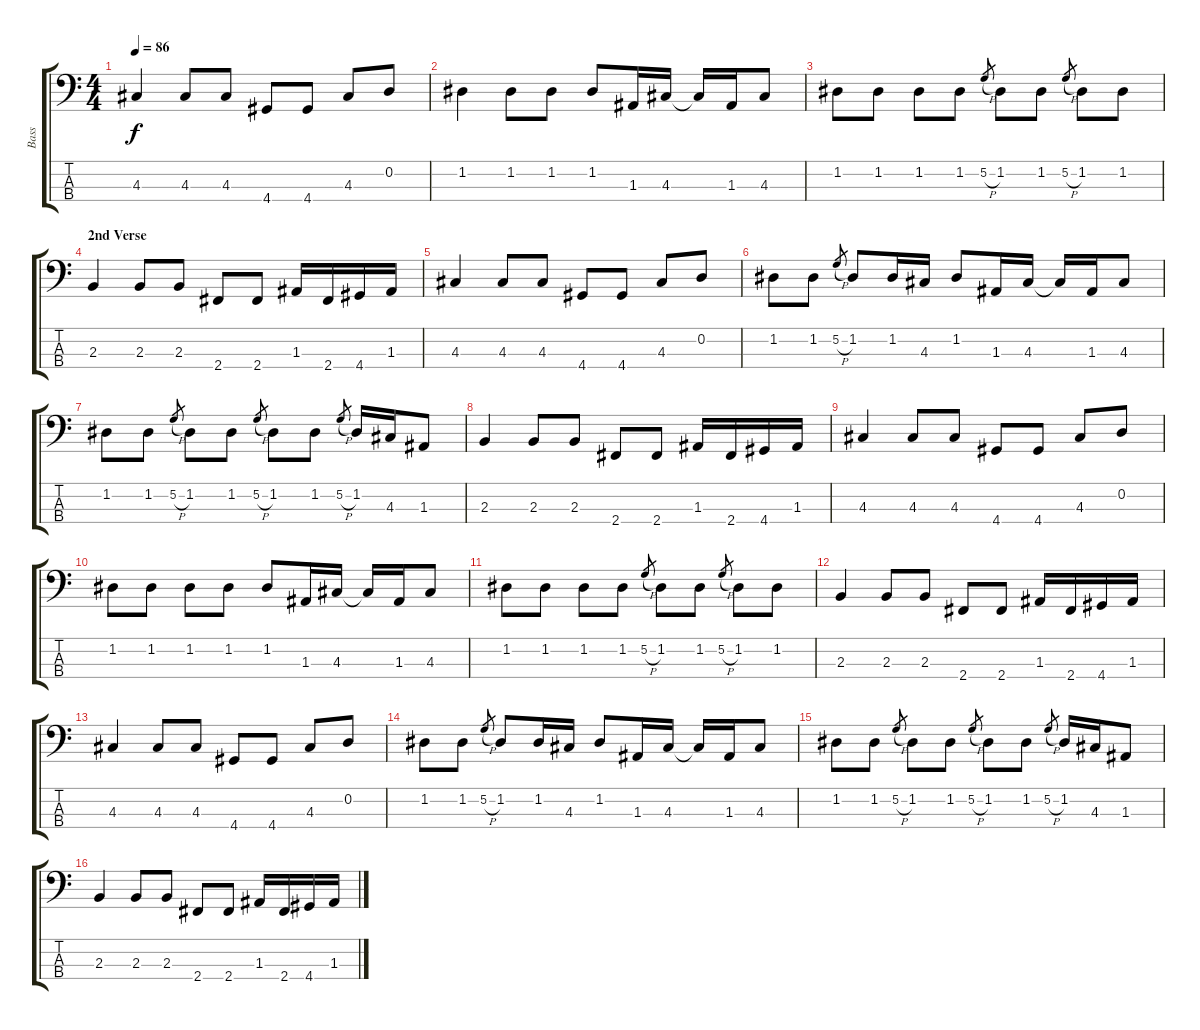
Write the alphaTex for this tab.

\track ("Bass" "Bass") {instrument electricbassfinger}
\staff {score tabs}
\tuning (G2 D2 A1 E1) {hide}
\ts (4 4)
\tempo 86
\clef f4
\ks c
4.3.4{dy f} 4.3.8 4.3.8 4.4.8 4.4.8 4.3.8 0.2.8 |
1.2.4 1.2.8 1.2.8 1.2.8 1.3.16 4.3.16 4.3{t}.16 1.3.16 4.3.8 |
1.2.8 1.2.8 1.2.8 1.2.8 5.2{h}.8{gr} 1.2.8 1.2.8 5.2{h}.8{gr} 1.2.8 1.2.8 |
\section ("" "2nd Verse")
2.3.4 2.3.8 2.3.8 2.4.8 2.4.8 1.3.16 2.4.16 4.4.16 1.3.16 |
4.3.4 4.3.8 4.3.8 4.4.8 4.4.8 4.3.8 0.2.8 |
1.2.8 1.2.8 5.2{h}.8{gr} 1.2.8 1.2.16 4.3.16 1.2.8 1.3.16 4.3.16 4.3{t}.16 1.3.16 4.3.8 |
1.2.8 1.2.8 5.2{h}.8{gr} 1.2.8 1.2.8 5.2{h}.8{gr} 1.2.8 1.2.8 5.2{h}.8{gr} 1.2.16 4.3.16 1.3.8 |
2.3.4 2.3.8 2.3.8 2.4.8 2.4.8 1.3.16 2.4.16 4.4.16 1.3.16 |
4.3.4 4.3.8 4.3.8 4.4.8 4.4.8 4.3.8 0.2.8 |
1.2.8 1.2.8 1.2.8 1.2.8 1.2.8 1.3.16 4.3.16 4.3{t}.16 1.3.16 4.3.8 |
1.2.8 1.2.8 1.2.8 1.2.8 5.2{h}.8{gr} 1.2.8 1.2.8 5.2{h}.8{gr} 1.2.8 1.2.8 |
2.3.4 2.3.8 2.3.8 2.4.8 2.4.8 1.3.16 2.4.16 4.4.16 1.3.16 |
4.3.4 4.3.8 4.3.8 4.4.8 4.4.8 4.3.8 0.2.8 |
1.2.8 1.2.8 5.2{h}.8{gr} 1.2.8 1.2.16 4.3.16 1.2.8 1.3.16 4.3.16 4.3{t}.16 1.3.16 4.3.8 |
1.2.8 1.2.8 5.2{h}.8{gr} 1.2.8 1.2.8 5.2{h}.8{gr} 1.2.8 1.2.8 5.2{h}.8{gr} 1.2.16 4.3.16 1.3.8 |
2.3.4 2.3.8 2.3.8 2.4.8 2.4.8 1.3.16 2.4.16 4.4.16 1.3.16
